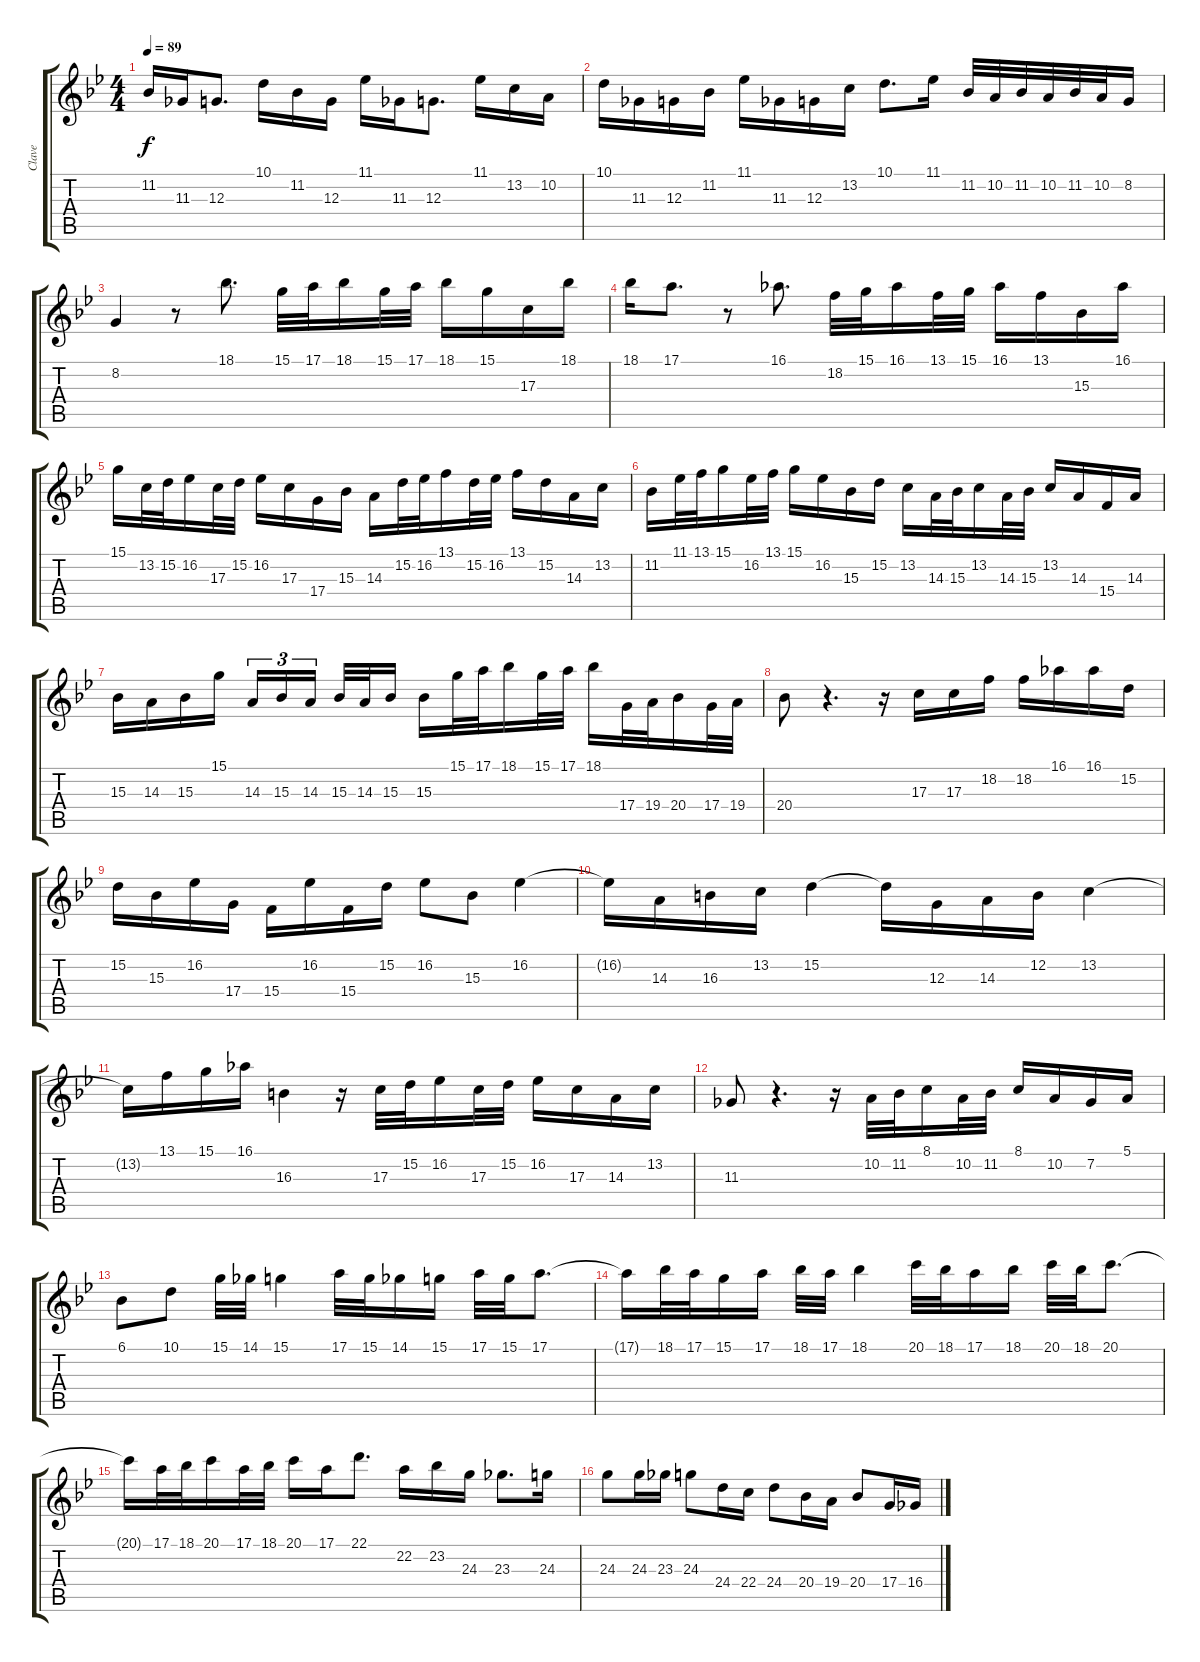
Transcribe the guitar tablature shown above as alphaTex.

\track ("Clave" "Clave") {instrument harpsichord}
\staff {score tabs}
\tuning (E4 B3 G3 D3 A2 E2) {hide}
\ts (4 4)
\tempo 89
\clef g2
\ks gminor
11.2.16{dy f} 11.3.16 12.3.8{d} 10.1.16 11.2.16 12.3.16 11.1.16 11.3.16 12.3.8{d} 11.1.16 13.2.16 10.2.16 |
10.1.16 11.3.16 12.3.16 11.2.16 11.1.16 11.3.16 12.3.16 13.2.16 10.1.8{d} 11.1.16 11.2.32 10.2.32 11.2.32 10.2.32 11.2.32 10.2.32 8.2.16 |
8.2.4 r.8 18.1.8{d} 15.1.32 17.1.32 18.1.16 15.1.32 17.1.32 18.1.16 15.1.16 17.3.16 18.1.16 |
18.1.16 17.1.8{d} r.8 16.1.8{d} 18.2.32 15.1.32 16.1.16 13.1.32 15.1.32 16.1.16 13.1.16 15.3.16 16.1.16 |
15.1.16 13.2.32 15.2.32 16.2.16 17.3.32 15.2.32 16.2.16 17.3.16 17.4.16 15.3.16 14.3.16 15.2.32 16.2.32 13.1.16 15.2.32 16.2.32 13.1.16 15.2.16 14.3.16 13.2.16 |
11.2.16 11.1.32 13.1.32 15.1.16 16.2.32 13.1.32 15.1.16 16.2.16 15.3.16 15.2.16 13.2.16 14.3.32 15.3.32 13.2.16 14.3.32 15.3.32 13.2.16 14.3.16 15.4.16 14.3.16 |
15.3.16 14.3.16 15.3.16 15.1.16 14.3.16{tu (3 2)} 15.3.16{tu (3 2)} 14.3.16{tu (3 2) beam splitsecondary} 15.3.32 14.3.32 15.3.16 15.3.16 15.1.32 17.1.32 18.1.16 15.1.32 17.1.32 18.1.16 17.4.32 19.4.32 20.4.16 17.4.32 19.4.32 |
20.4.8 r.4{d} r.16 17.3.16 17.3.16 18.2.16 18.2.16 16.1.16 16.1.16 15.2.16 |
15.2.16 15.3.16 16.2.16 17.4.16 15.4.16 16.2.16 15.4.16 15.2.16 16.2.8 15.3.8 16.2.4 |
16.2{t}.16 14.3.16 16.3.16 13.2.16 15.2.4 15.2{t}.16 12.3.16 14.3.16 12.2.16 13.2.4 |
13.2{t}.16 13.1.16 15.1.16 16.1.16 16.3.4 r.16 17.3.32 15.2.32 16.2.16 17.3.32 15.2.32 16.2.16 17.3.16 14.3.16 13.2.16 |
11.3.8 r.4{d} r.16 10.2.32 11.2.32 8.1.16 10.2.32 11.2.32 8.1.16 10.2.16 7.2.16 5.1.16 |
6.1.8 10.1.8 15.1.32 14.1.32 15.1.4 17.1.32 15.1.32 14.1.16 15.1.16 17.1.32 15.1.32 17.1.8{d} |
17.1{t}.16 18.1.32 17.1.32 15.1.16 17.1.16 18.1.32 17.1.32 18.1.4 20.1.32 18.1.32 17.1.16 18.1.16 20.1.32 18.1.32 20.1.8{d} |
20.1{t}.16 17.1.32 18.1.32 20.1.16 17.1.32 18.1.32 20.1.16 17.1.16 22.1.8{d} 22.2.16 23.2.16 24.3.16 23.3.8{d} 24.3.16 |
24.3.8 24.3.16 23.3.16 24.3.8 24.4.16 22.4.16 24.4.8 20.4.16 19.4.16 20.4.8 17.4.16 16.4.16
